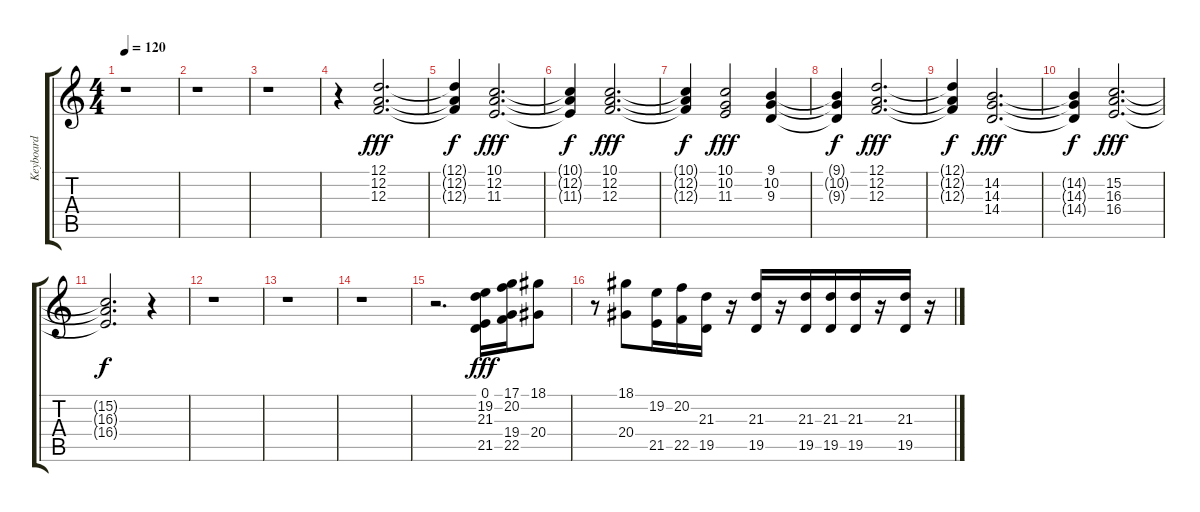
\track ("Keyboard" "Keyboard") {instrument stringensemble1}
\staff {score tabs}
\tuning (D4 A3 F3 C3 G2 D2) {hide}
\ts (4 4)
\tempo 120
\clef g2
\ks c
r.1{dy f} |
r.1 |
r.1 |
r.4 (12.1 12.2 12.3).2{d dy fff volume 11} |
(12.1{t} 12.2{t} 12.3{t}).4{dy f} (10.1 12.2 11.3).2{d dy fff} |
(10.1{t} 12.2{t} 11.3{t}).4{dy f} (10.1 12.2 12.3).2{d dy fff} |
(10.1{t} 12.2{t} 12.3{t}).4{dy f} (10.1 10.2 11.3).2{dy fff} (9.1 10.2 9.3).4 |
(9.1{t} 10.2{t} 9.3{t}).4{dy f} (12.1 12.2 12.3).2{d dy fff} |
(12.1{t} 12.2{t} 12.3{t}).4{dy f} (14.2 14.3 14.4).2{d dy fff} |
(14.2{t} 14.3{t} 14.4{t}).4{dy f} (15.2 16.3 16.4).2{d dy fff} |
(15.2{t} 16.3{t} 16.4{t}).2{d dy f} r.4 |
r.1 |
r.1 |
r.1 |
r.2{d} (0.1 19.2 21.3 21.5).16{dy fff volume 12} (17.1 20.2 19.4 22.5).16 (18.1 20.4).8 |
r.8 (18.1 20.4).8{beam merge} (19.2 21.5).16 (20.2 22.5).16 (21.3 19.5).16 r.16 (21.3 19.5).16 r.16 (21.3 19.5).16 (21.3 19.5).16{beam merge} (21.3 19.5).16 r.16 (21.3 19.5).16 r.16
